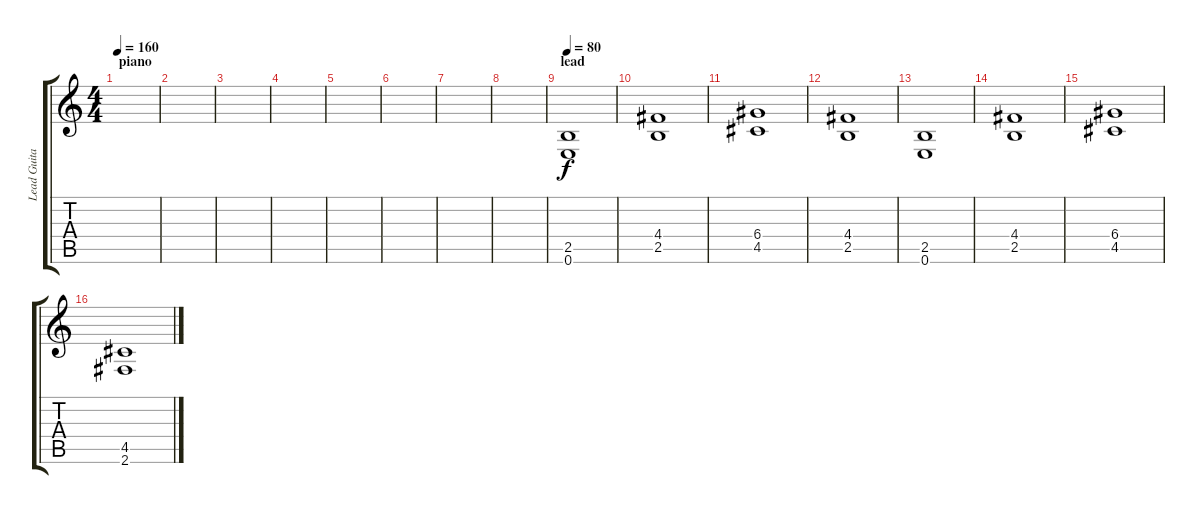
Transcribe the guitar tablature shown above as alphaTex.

\track ("Lead Guitar" "Lead Guita") {instrument distortionguitar}
\staff {score tabs}
\tuning (E4 B3 G3 D3 A2 E2) {hide}
\ts (4 4)
\section ("" "piano")
\tempo 160
\clef g2
\ks c
|
|
|
|
|
|
|
|
\section ("" "lead")
\tempo 80
(2.5 0.6).1 |
(4.4 2.5).1 |
(6.4 4.5).1 |
(4.4 2.5).1 |
(2.5 0.6).1 |
(4.4 2.5).1 |
(6.4 4.5).1 |
(4.5 2.6).1
